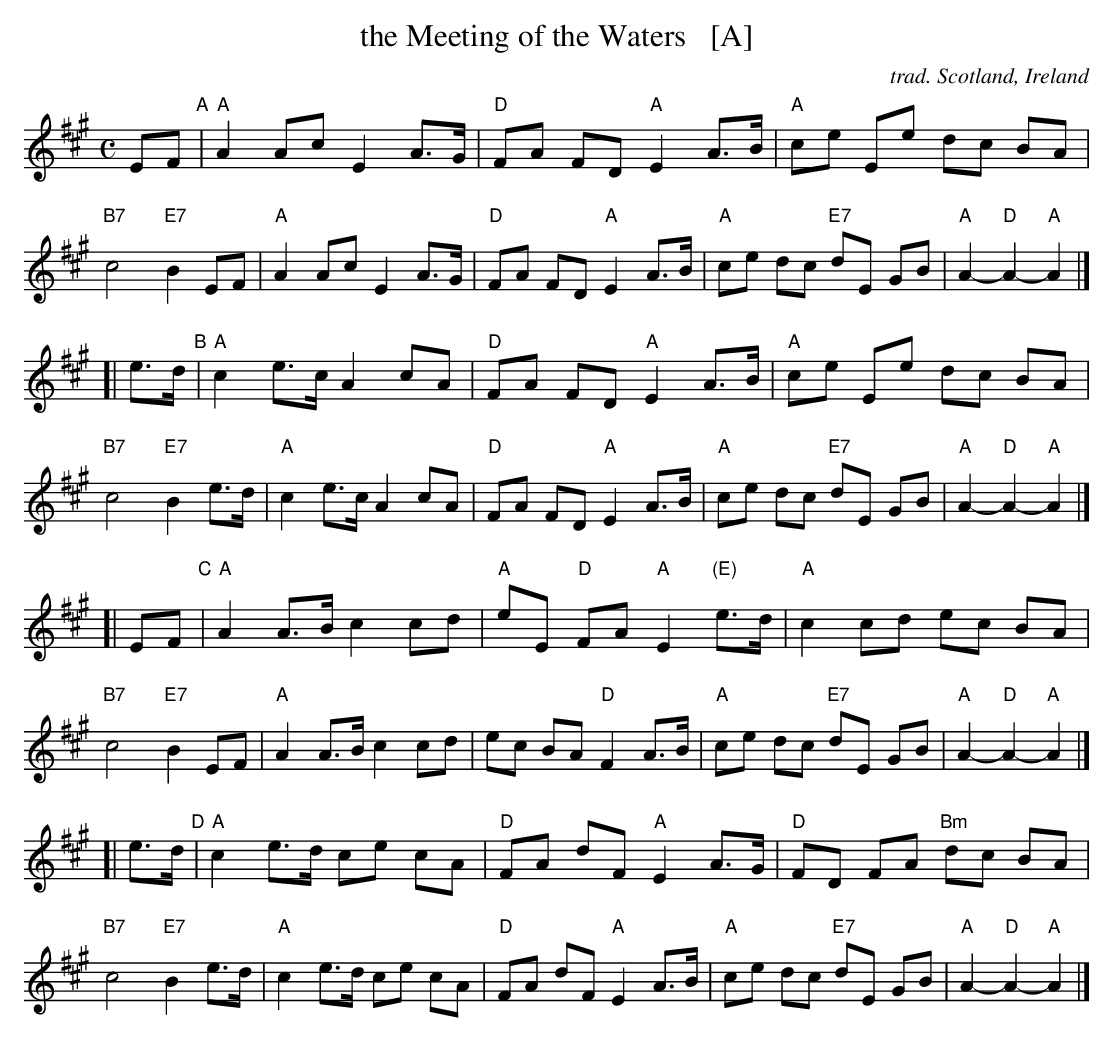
X:1
T: the Meeting of the Waters   [A]
O: trad. Scotland, Ireland
M: C
L: 1/8
K: A
EF \
"A"\
| "A"A2 Ac E2 A>G | "D"FA    FD  "A"E2 A>B | "A"ce Ee     dc BA | "B7"c4 "E7"B2 EF \
| "A"A2 Ac E2 A>G | "D"FA    FD  "A"E2 A>B | "A"ce dc "E7"dE GB | "A"A2- "D"A2- "A"A2 |]
[| e>d \
"B"\
| "A"c2 e>c A2 cA | "D"FA    FD  "A"E2 A>B | "A"ce Ee     dc BA | "B7"c4 "E7"B2 e>d \
| "A"c2 e>c A2 cA | "D"FA    FD  "A"E2 A>B | "A"ce dc "E7"dE GB | "A"A2- "D"A2- "A"A2 |]
[| EF \
"C"\
| "A"A2 A>B c2 cd | "A"eE "D"FA "A"E2 "(E)"e>d | "A"c2 cd     ec BA | "B7"c4 "E7"B2 EF \
| "A"A2 A>B c2 cd |    ec    BA "D"F2      A>B | "A"ce dc "E7"dE GB | "A"A2- "D"A2- "A"A2 |]
[| e>d \
"D"\
| "A"c2 e>d ce cA | "D"FA    dF  "A"E2 A>G | "D"FD FA "Bm"dc BA | "B7"c4 "E7"B2 e>d \
| "A"c2 e>d ce cA | "D"FA    dF  "A"E2 A>B | "A"ce dc "E7"dE GB | "A"A2- "D"A2- "A"A2 |]
